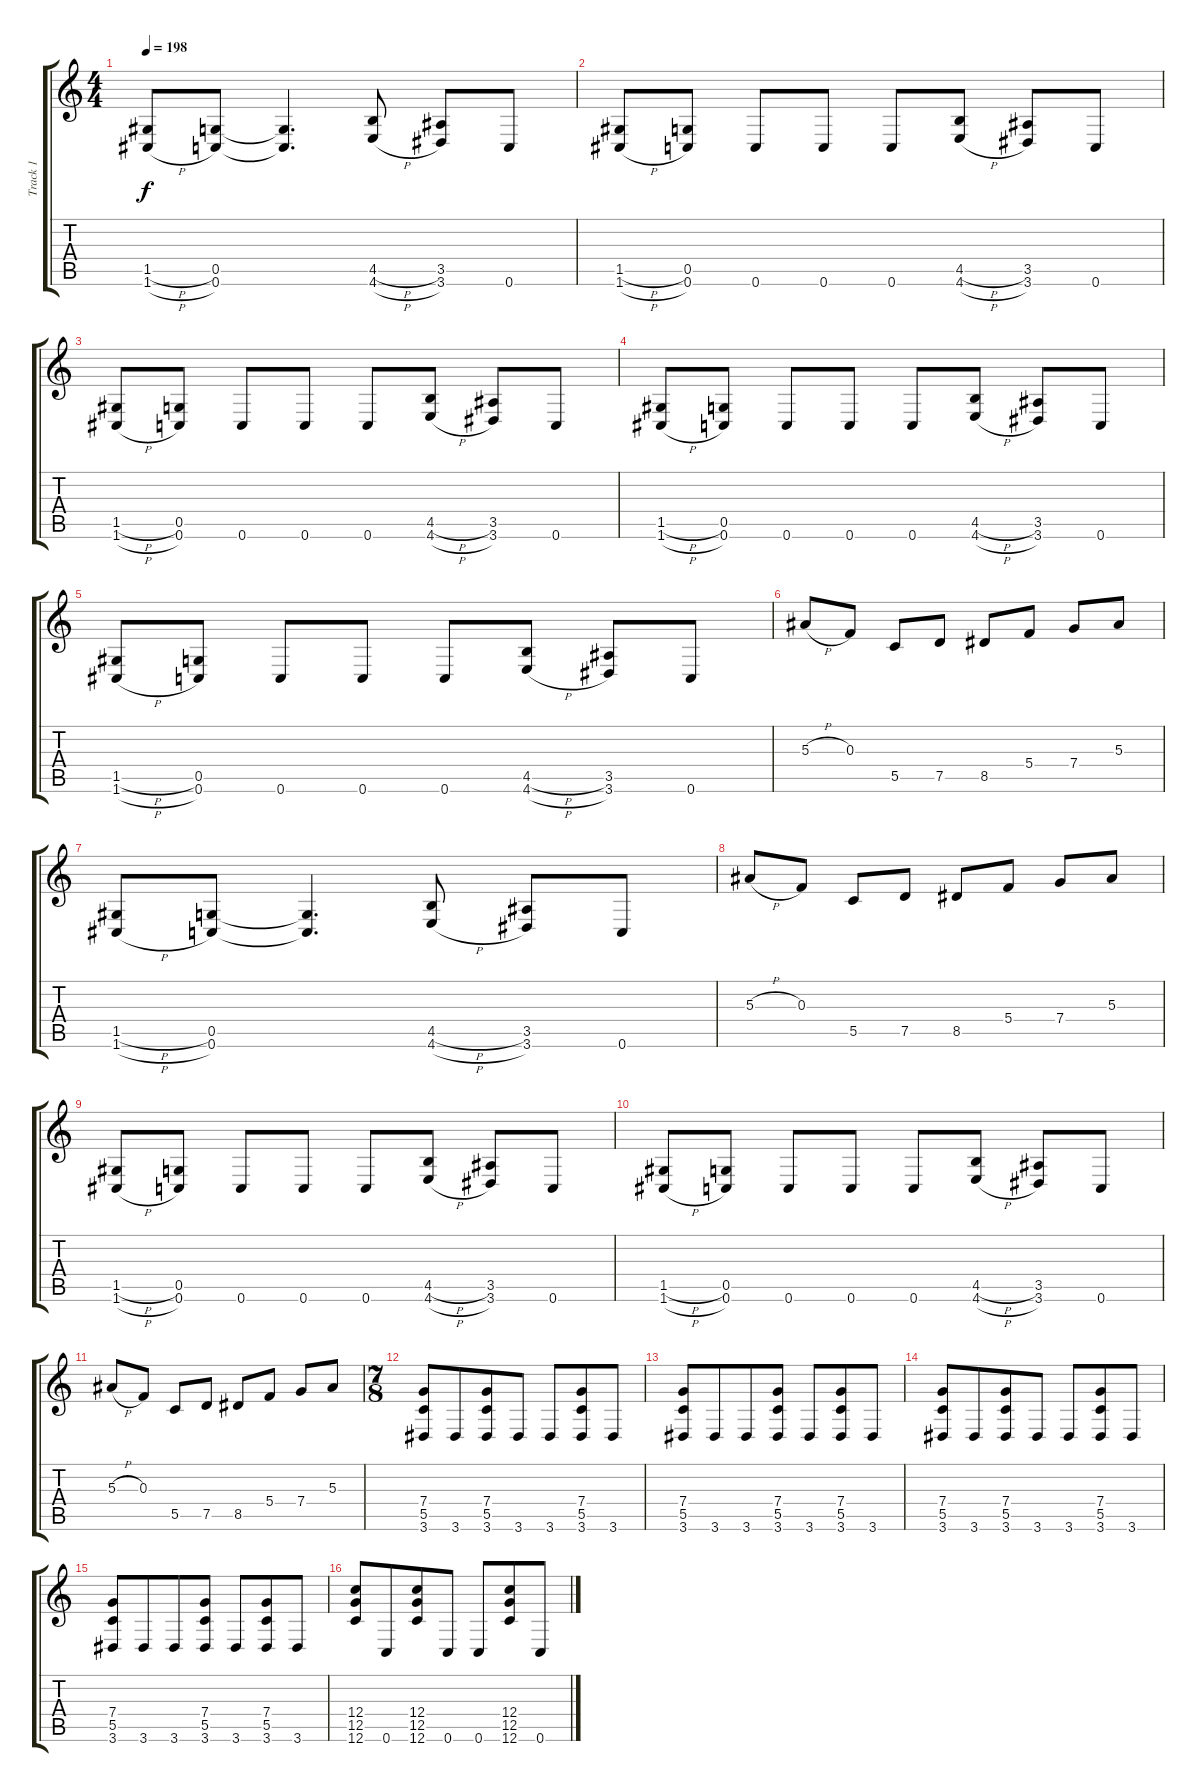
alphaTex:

\track ("Track 1" "Track 1") {instrument overdrivenguitar}
\staff {score tabs}
\tuning (D4 A3 F3 C3 G2 C2) {hide}
\ts (4 4)
\tempo 198
\clef g2
\ks c
(1.5{h} 1.6{h}).8{dy f} (0.5 0.6).8 (0.5{t} 0.6{t}).4{d} (4.5{h} 4.6{h}).8 (3.5 3.6).8 0.6.8 |
(1.5{h} 1.6{h}).8 (0.5 0.6).8 0.6.8 0.6.8 0.6.8 (4.5{h} 4.6{h}).8 (3.5 3.6).8 0.6.8 |
(1.5{h} 1.6{h}).8 (0.5 0.6).8 0.6.8 0.6.8 0.6.8 (4.5{h} 4.6{h}).8 (3.5 3.6).8 0.6.8 |
(1.5{h} 1.6{h}).8 (0.5 0.6).8 0.6.8 0.6.8 0.6.8 (4.5{h} 4.6{h}).8 (3.5 3.6).8 0.6.8 |
(1.5{h} 1.6{h}).8 (0.5 0.6).8 0.6.8 0.6.8 0.6.8 (4.5{h} 4.6{h}).8 (3.5 3.6).8 0.6.8 |
5.3{h}.8 0.3.8 5.5.8 7.5.8 8.5.8 5.4.8 7.4.8 5.3.8 |
(1.5{h} 1.6{h}).8 (0.5 0.6).8 (0.5{t} 0.6{t}).4{d} (4.5{h} 4.6{h}).8 (3.5 3.6).8 0.6.8 |
5.3{h}.8 0.3.8 5.5.8 7.5.8 8.5.8 5.4.8 7.4.8 5.3.8 |
(1.5{h} 1.6{h}).8 (0.5 0.6).8 0.6.8 0.6.8 0.6.8 (4.5{h} 4.6{h}).8 (3.5 3.6).8 0.6.8 |
(1.5{h} 1.6{h}).8 (0.5 0.6).8 0.6.8 0.6.8 0.6.8 (4.5{h} 4.6{h}).8 (3.5 3.6).8 0.6.8 |
5.3{h}.8 0.3.8 5.5.8 7.5.8 8.5.8 5.4.8 7.4.8 5.3.8 |
\ts (7 8)
(7.4 5.5 3.6).8 3.6.8 (7.4 5.5 3.6).8 3.6.8 3.6.8 (7.4 5.5 3.6).8 3.6.8 |
(7.4 5.5 3.6).8 3.6.8 3.6.8 (7.4 5.5 3.6).8 3.6.8 (7.4 5.5 3.6).8 3.6.8 |
(7.4 5.5 3.6).8 3.6.8 (7.4 5.5 3.6).8 3.6.8 3.6.8 (7.4 5.5 3.6).8 3.6.8 |
(7.4 5.5 3.6).8 3.6.8 3.6.8 (7.4 5.5 3.6).8 3.6.8 (7.4 5.5 3.6).8 3.6.8 |
(12.4 12.5 12.6).8 0.6.8 (12.4 12.5 12.6).8 0.6.8 0.6.8 (12.4 12.5 12.6).8 0.6.8
